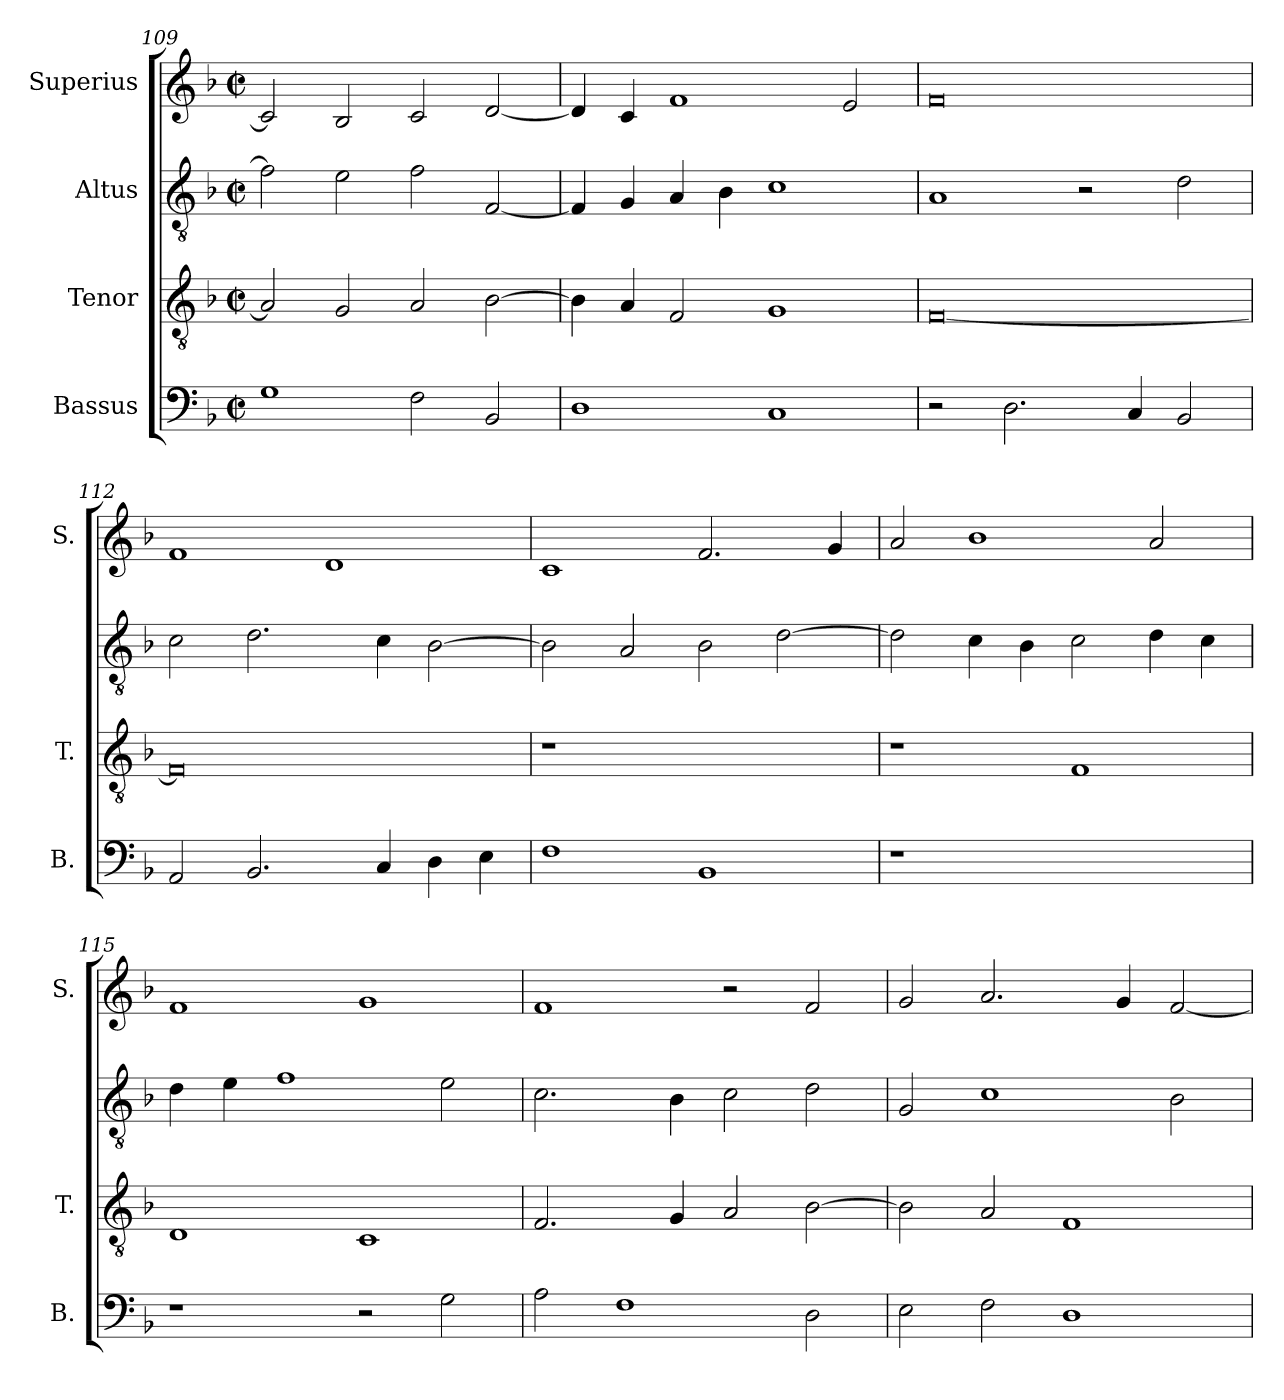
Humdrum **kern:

**kern	**kern	**kern	**kern
*part4	*part3	*part2	*part1
*staff4	*staff3	*staff2	*staff1
*I"Bassus	*I"Tenor	*I"Altus	*I"Superius
*I'B.	*I'T.	*	*I'S.
*clefF4	*clefGv2	*clefGv2	*clefG2
*	*ITrd7c12	*ITrd7c12	*
*k[b-]	*k[b-]	*k[b-]	*k[b-]
*F:	*F:	*F:	*F:
*M2/2	*M2/2	*M2/2	*M2/2
*met(c|)	*met(c|)	*met(c|)	*met(c|)
=109	=109	=109	=109
1Gi	2AAi/]	2Fi\]	2ci/]
.	2GGi/	2Ei\	2B-i/
2Fi\	2AAi/	2Fi\	2ci/
2BB-i/	[>2BB-i\	[<2FFi/	[<2di/
=110	=110	=110	=110
1Di	4BB-i\]	4FFi/]	4di/]
.	4AAi/	4GGi/	4ci/
.	2FFi/	4AAi/	1fi
.	.	4BB-i\	.
1Ci	1GGi	1Ci	.
.	.	.	2ei/
=111	=111	=111	=111
2r	[<0FFi	1AAi	0fi
2.Di\	.	.	.
.	.	2r	.
4Ci/	.	.	.
2BB-i/	.	2Di\	.
!!LO:LB:g=z
=112	=112	=112	=112
2AAi/	0FFi]	2Ci\	1fi
2.BB-i/	.	2.Di\	.
.	.	.	1di
4Ci/	.	4Ci\	.
4Di\	.	[>2BB-i\	.
4Ei\	.	.	.
=113	=113	=113	=113
!	!LO:N:vis=1	!	!
1Fi	1r	2BB-i\]	1ci
.	.	2AAi/	.
1BB-i	1ryy	2BB-i\	2.fi/
.	.	[>2Di\	.
.	.	.	4gi/
=114	=114	=114	=114
!LO:N:vis=1	!	!	!
1r	1r	2Di\]	2ai/
.	.	4Ci\	1b-i
.	.	4BB-i\	.
1ryy	1FFi	2Ci\	.
.	.	4Di\	2ai/
.	.	4Ci\	.
=115	=115	=115	=115
1r	1DDi	4Di\	1fi
.	.	4Ei\	.
.	.	1Fi	.
2r	1CCi	.	1gi
2Gi\	.	2Ei\	.
=116	=116	=116	=116
2Ai\	2.FFi/	2.Ci\	1fi
1Fi	.	.	.
.	4GGi/	4BB-i\	.
.	2AAi/	2Ci\	2r
2Di\	[>2BB-i\	2Di\	2fi/
!!LO:PB:g=z
=117	=117	=117	=117
2Ei\	2BB-i\]	2GGi/	2gi/
2Fi\	2AAi/	1Ci	2.ai/
1Di	1FFi	.	.
.	.	.	4gi/
.	.	2BB-i\	[<2fi/
=	=	=	=
*-	*-	*-	*-
